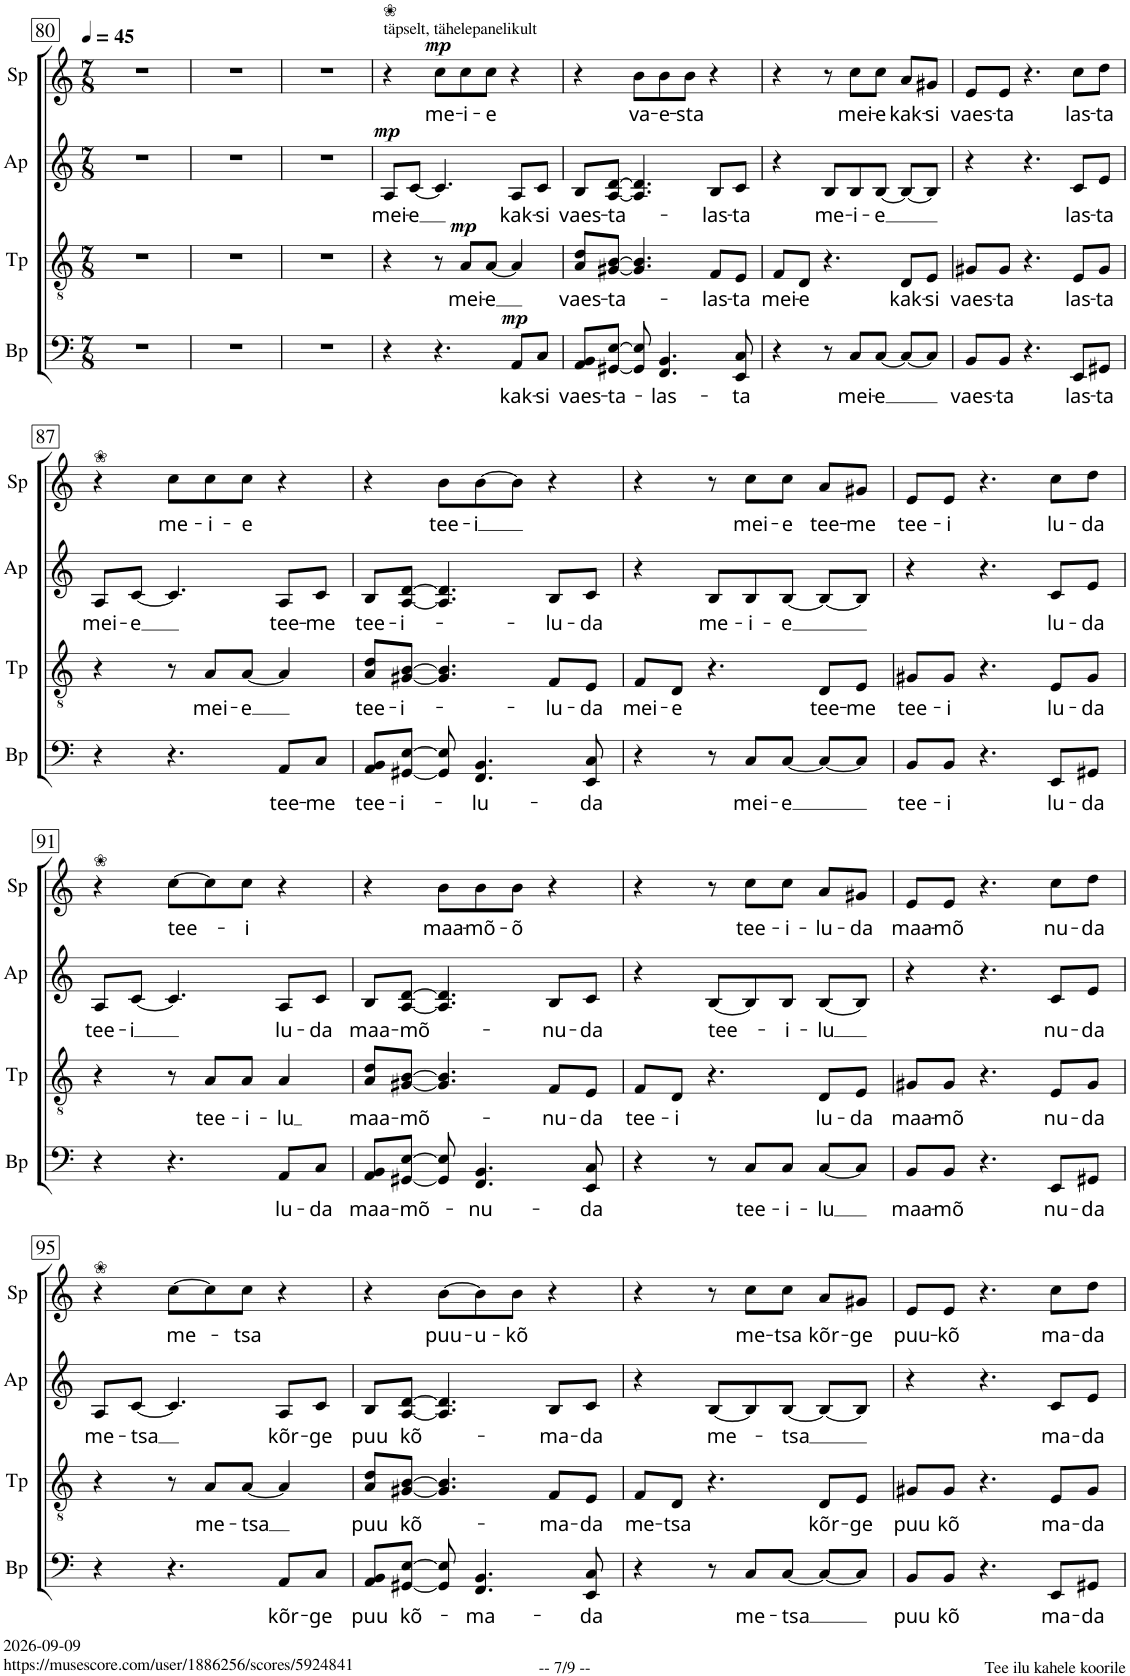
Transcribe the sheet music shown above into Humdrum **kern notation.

**kern	**kern	**dynam	**kern	**text	**dynam	**kern	**text	**dynam	**kern	**text	**dynam	**kern	**text	**dynam
*part5	*part5	*part5	*part4	*part4	*part4	*part3	*part3	*part3	*part2	*part2	*part2	*part1	*part1	*part1
*staff6	*staff5	*staff5/6	*staff4	*staff4	*staff4	*staff3	*staff3	*staff3	*staff2	*staff2	*staff2	*staff1	*staff1	*staff1
*I"Piano	*	*	*I"cp Basso	*	*	*I"cp Tenore	*	*	*I"cp Alto	*	*	*I"cp Soprano	*	*
*I'Pno.	*	*	*	*	*	*	*	*	*	*	*	*I'Sp	*	*
!!LO:PB:g=z
*clefF4	*clefG2	*	*clefF4	*	*	*clefGv2	*	*	*clefG2	*	*	*clefG2	*	*
*	*	*	*	*	*	*	*	*	*Trd1c2	*	*	*	*	*
*k[]	*k[]	*	*k[]	*	*	*k[]	*	*	*k[]	*	*	*k[]	*	*
*M7/8	*M7/8	*	*M7/8	*	*	*M7/8	*	*	*M7/8	*	*	*M7/8	*	*
*MM45	*MM45	*	*MM45	*	*	*MM45	*	*	*MM45	*	*	*MM45	*	*
=80	=80	=80	=80	=80	=80	=80	=80	=80	=80	=80	=80	=80	=80	=80
4D	2..r	.	2..r	.	.	2..r	.	.	2..r	.	.	2..r	.	.
4.D	.	.	.	.	.	.	.	.	.	.	.	.	.	.
4D	.	.	.	.	.	.	.	.	.	.	.	.	.	.
=81	=81	=81	=81	=81	=81	=81	=81	=81	=81	=81	=81	=81	=81	=81
8D/L	2..r	.	2..r	.	.	2..r	.	.	2..r	.	.	2..r	.	.
8BB/J	.	.	.	.	.	.	.	.	.	.	.	.	.	.
8D	.	.	.	.	.	.	.	.	.	.	.	.	.	.
4EE	.	.	.	.	.	.	.	.	.	.	.	.	.	.
8D/L	.	.	.	.	.	.	.	.	.	.	.	.	.	.
8EE/J	.	.	.	.	.	.	.	.	.	.	.	.	.	.
=82	=82	=82	=82	=82	=82	=82	=82	=82	=82	=82	=82	=82	=82	=82
8D/L	2..r	.	2..r	.	.	2..r	.	.	2..r	.	.	2..r	.	.
8BB/J	.	.	.	.	.	.	.	.	.	.	.	.	.	.
8D	.	.	.	.	.	.	.	.	.	.	.	.	.	.
4EE	.	.	.	.	.	.	.	.	.	.	.	.	.	.
8D/L	.	.	.	.	.	.	.	.	.	.	.	.	.	.
8EE/J	.	.	.	.	.	.	.	.	.	.	.	.	.	.
=83	=83	=83	=83	=83	=83	=83	=83	=83	=83	=83	=83	=83	=83	=83
!	!	!	!	!	!	!	!	!	!	!	!	!LO:TX:a:t=❀	!	!
!	!	!	!	!	!	!	!	!	!	!	!	!LO:TX:a:t=täpselt, tähelepanelikult	!	!
!	!	!LO:DY:b=2	!	!	!	!	!	!	!	!LO:LY:b	!	!	!	!
!	!	!LO:DY:n=1:b	!	!	!	!	!	!	!	!	!LO:DY:a	!	!	!
4AA	4r	p p	4r	.	.	4r	.	.	8A/L	mei-	mp	4r	.	.
!	!	!	!	!	!	!	!	!	!	!LO:LY:b	!	!	!	!
.	.	.	.	.	.	.	.	.	[8c/J	e	.	.	.	.
!	!	!	!	!	!	!	!	!	!	!	!	!	!LO:LY:b	!LO:DY:a
8r	4.cc	.	4.r	.	.	8r	.	.	4.c/]	.	.	8cc\L	me-	mp
!	!	!	!	!	!	!	!LO:LY:b	!LO:DY:a	!	!	!	!	!LO:LY:b	!
4A	.	.	.	.	.	8A/L	mei-	mp	.	.	.	8cc\	-i-	.
!	!	!	!	!	!	!	!LO:LY:b	!	!	!	!	!	!LO:LY:b	!
.	.	.	.	.	.	[8A/J	-e	.	.	.	.	8cc\J	-e	.
!	!	!	!	!LO:LY:b	!LO:DY:a	!	!	!	!	!LO:LY:b	!	!	!	!
4AA	4r	.	8AA/L	kak-	mp	4A/]	.	.	8A/L	kak-	.	4r	.	.
!	!	!	!	!LO:LY:b	!	!	!	!	!	!LO:LY:b	!	!	!	!
.	.	.	8C/J	-si	.	.	.	.	8c/J	-si	.	.	.	.
=84	=84	=84	=84	=84	=84	=84	=84	=84	=84	=84	=84	=84	=84	=84
!	!	!	!	!LO:LY:b	!	!	!LO:LY:b	!	!	!LO:LY:b	!	!	!	!
8BB	8a	.	8AA/ 8BB/L	vaes-	.	8A/ 8d/L	vaes-	.	8B/L	vaes-	.	4r	.	.
!	!	!	!	!LO:LY:b	!	!	!LO:LY:b	!	!	!LO:LY:b	!	!	!	!
4EE	4g#X	.	[8GG#X/ [8E/J	-ta-	.	[8G#X/ [8B/J	-ta-	.	[8A/ [8d/J	ta-	.	.	.	.
!	!	!	!	!	!	!	!	!	!	!	!	!	!LO:LY:b	!
.	.	.	8GG#/] 8E/]	.	.	4.G#/] 4.B/]	.	.	4.A/] 4.d/]	.	.	8b\L	va-	.
!	!	!	!	!LO:LY:b	!	!	!	!	!	!	!	!	!LO:LY:b	!
4.BBB	4r	.	4.FF/ 4.BB/	-las-	.	.	.	.	.	.	.	8b\	-e-	.
!	!	!	!	!	!	!	!	!	!	!	!	!	!LO:LY:b	!
.	.	.	.	.	.	.	.	.	.	.	.	8b\J	-sta	.
!	!	!	!	!	!	!	!LO:LY:b	!	!	!LO:LY:b	!	!	!	!
.	4e	.	.	.	.	8F/L	-las-	.	8B/L	-las-	.	4r	.	.
!	!	!	!	!LO:LY:b	!	!	!LO:LY:b	!	!	!LO:LY:b	!	!	!	!
8C	.	.	8EE/ 8C/	-ta	.	8E/J	-ta	.	8c/J	-ta	.	.	.	.
=85	=85	=85	=85	=85	=85	=85	=85	=85	=85	=85	=85	=85	=85	=85
!	!	!	!	!	!	!	!LO:LY:b	!	!	!	!	!	!	!
8FF/L	8d/L	.	4r	.	.	8F/L	mei-	.	4r	.	.	4r	.	.
!	!	!	!	!	!	!	!LO:LY:b	!	!	!	!	!	!	!
8F/J	8f/J	.	.	.	.	8D/J	-e	.	.	.	.	.	.	.
!	!LO:N:vis=4	!	!	!	!	!	!	!	!	!LO:LY:b	!	!	!	!
8r	4.r	.	8r	.	.	4.r	.	.	8B/L	me-	.	8r	.	.
!	!	!	!	!LO:LY:b	!	!	!	!	!	!LO:LY:b	!	!	!LO:LY:b	!
4.D	.	.	8C/L	mei-	.	.	.	.	8B/	-i-	.	8cc\L	mei-	.
!	!	!	!	!LO:LY:b	!	!	!	!	!	!LO:LY:b	!	!	!LO:LY:b	!
.	.	.	[8C/J	-e	.	.	.	.	[8B/J	-e	.	8cc\J	-e	.
!	!	!	!	!	!	!	!LO:LY:b	!	!	!	!	!	!LO:LY:b	!
.	8d/L	.	8C/L_	.	.	8D/L	kak-	.	8B/L_	.	.	8a/L	kak-	.
!	!	!	!	!	!	!	!LO:LY:b	!	!	!	!	!	!LO:LY:b	!
8FF	8f/J	.	8C/J]	.	.	8E/J	-si	.	8B/J]	.	.	8g#X/J	-si	.
=86	=86	=86	=86	=86	=86	=86	=86	=86	=86	=86	=86	=86	=86	=86
!	!	!	!	!LO:LY:b	!	!	!LO:LY:b	!	!	!	!	!	!LO:LY:b	!
8EE	8g#X	.	8BB/L	vaes-	.	8G#X/L	vaes-	.	4r	.	.	8e/L	vaes-	.
!	!	!	!	!LO:LY:b	!	!	!LO:LY:b	!	!	!	!	!	!LO:LY:b	!
4E	2.g#	.	8BB/J	-ta	.	8G#/J	-ta	.	.	.	.	8e/J	-ta	.
.	.	.	4.r	.	.	4.r	.	.	4.r	.	.	4.r	.	.
4.BB	.	.	.	.	.	.	.	.	.	.	.	.	.	.
!	!	!	!	!LO:LY:b	!	!	!LO:LY:b	!	!	!LO:LY:b	!	!	!LO:LY:b	!
.	.	.	8EE/L	las-	.	8E/L	las-	.	8c/L	las-	.	8cc\L	las-	.
!	!	!	!	!LO:LY:b	!	!	!LO:LY:b	!	!	!LO:LY:b	!	!	!LO:LY:b	!
8EE	.	.	8GG#X/J	-ta	.	8G#/J	-ta	.	8e/J	-ta	.	8dd\J	-ta	.
!!LO:LB:g=z
=87	=87	=87	=87	=87	=87	=87	=87	=87	=87	=87	=87	=87	=87	=87
!	!	!	!	!	!	!	!	!	!	!	!	!LO:TX:a:t=❀	!	!
!	!	!	!	!	!	!	!	!	!	!LO:LY:b	!	!	!	!
8AA	2a	.	4r	.	.	4r	.	.	8A/L	mei-	.	4r	.	.
!	!	!	!	!	!	!	!	!	!	!LO:LY:b	!	!	!	!
4F	.	.	.	.	.	.	.	.	[8c/J	e	.	.	.	.
!	!	!	!	!	!	!	!	!	!	!	!	!	!LO:LY:b	!
.	.	.	4.r	.	.	8r	.	.	4.c/]	.	.	8cc\L	me-	.
!	!	!	!	!	!	!	!LO:LY:b	!	!	!	!	!	!LO:LY:b	!
4.E	.	.	.	.	.	8A/L	mei-	.	.	.	.	8cc\	-i-	.
!	!	!	!	!	!	!	!LO:LY:b	!	!	!	!	!	!LO:LY:b	!
.	8r	.	.	.	.	[8A/J	-e	.	.	.	.	8cc\J	-e	.
!	!	!	!	!LO:LY:b	!	!	!	!	!	!LO:LY:b	!	!	!	!
.	4aa	.	8AA/L	tee-	.	4A/]	.	.	8A/L	tee-	.	4r	.	.
!	!	!	!	!LO:LY:b	!	!	!	!	!	!LO:LY:b	!	!	!	!
8AA	.	.	8C/J	-me	.	.	.	.	8c/J	-me	.	.	.	.
=88	=88	=88	=88	=88	=88	=88	=88	=88	=88	=88	=88	=88	=88	=88
!	!	!	!	!LO:LY:b	!	!	!LO:LY:b	!	!	!LO:LY:b	!	!	!	!
8BB	8bb	.	8AA/ 8BB/L	tee-	.	8A/ 8d/L	tee-	.	8B/L	tee-	.	4r	.	.
!	!	!	!	!LO:LY:b	!	!	!LO:LY:b	!	!	!LO:LY:b	!	!	!	!
4F	4ee	.	[8GG#X/ [8E/J	-i-	.	[8G#X/ [8B/J	-i-	.	[8A/ [8d/J	i-	.	.	.	.
!	!	!	!	!	!	!	!	!	!	!	!	!	!LO:LY:b	!
.	.	.	8GG#/] 8E/]	.	.	4.G#/] 4.B/]	.	.	4.A/] 4.d/]	.	.	8b\L	tee-	.
!	!	!	!	!LO:LY:b	!	!	!	!	!	!	!	!	!LO:LY:b	!
4.E	4.b	.	4.FF/ 4.BB/	lu-	.	.	.	.	.	.	.	[8b\	-i	.
.	.	.	.	.	.	.	.	.	.	.	.	8b\J]	.	.
!	!	!	!	!	!	!	!LO:LY:b	!	!	!LO:LY:b	!	!	!	!
.	.	.	.	.	.	8F/L	-lu-	.	8B/L	-lu-	.	4r	.	.
!	!	!	!	!LO:LY:b	!	!	!LO:LY:b	!	!	!LO:LY:b	!	!	!	!
8BB	8cc	.	8EE/ 8C/	-da	.	8E/J	-da	.	8c/J	-da	.	.	.	.
=89	=89	=89	=89	=89	=89	=89	=89	=89	=89	=89	=89	=89	=89	=89
!	!	!	!	!	!	!	!LO:LY:b	!	!	!	!	!	!	!
8C	8ff	.	4r	.	.	8F/L	mei-	.	4r	.	.	4r	.	.
!	!	!	!	!	!	!	!LO:LY:b	!	!	!	!	!	!	!
4F	4ff	.	.	.	.	8D/J	-e	.	.	.	.	.	.	.
!	!	!	!	!	!	!	!	!	!	!LO:LY:b	!	!	!	!
.	.	.	8r	.	.	4.r	.	.	8B/L	me-	.	8r	.	.
!	!	!	!	!LO:LY:b	!	!	!	!	!	!LO:LY:b	!	!	!LO:LY:b	!
4.E	4.dd	.	8C/L	mei-	.	.	.	.	8B/	-i-	.	8cc\L	mei-	.
!	!	!	!	!LO:LY:b	!	!	!	!	!	!LO:LY:b	!	!	!LO:LY:b	!
.	.	.	[8C/J	-e	.	.	.	.	[8B/J	-e	.	8cc\J	-e	.
!	!	!	!	!	!	!	!LO:LY:b	!	!	!	!	!	!LO:LY:b	!
.	.	.	8C/L_	.	.	8D/L	tee-	.	8B/L_	.	.	8a/L	tee-	.
!	!	!	!	!	!	!	!LO:LY:b	!	!	!	!	!	!LO:LY:b	!
8AA	8f	.	8C/J]	.	.	8E/J	-me	.	8B/J]	.	.	8g#X/J	-me	.
=90	=90	=90	=90	=90	=90	=90	=90	=90	=90	=90	=90	=90	=90	=90
!	!	!	!	!LO:LY:b	!	!	!LO:LY:b	!	!	!	!	!	!LO:LY:b	!
8GG#X	8ee	.	8BB/L	tee-	.	8G#X/L	tee-	.	4r	.	.	8e/L	tee-	.
!	!	!	!	!LO:LY:b	!	!	!LO:LY:b	!	!	!	!	!	!LO:LY:b	!
4F	4ee	.	8BB/J	-i	.	8G#/J	-i	.	.	.	.	8e/J	-i	.
.	.	.	4.r	.	.	4.r	.	.	4.r	.	.	4.r	.	.
4.E	4.bb	.	.	.	.	.	.	.	.	.	.	.	.	.
!	!	!	!	!LO:LY:b	!	!	!LO:LY:b	!	!	!LO:LY:b	!	!	!LO:LY:b	!
.	.	.	8EE/L	lu-	.	8E/L	lu-	.	8c/L	lu-	.	8cc\L	lu-	.
!	!	!	!	!LO:LY:b	!	!	!LO:LY:b	!	!	!LO:LY:b	!	!	!LO:LY:b	!
8EEE	8ee	.	8GG#X/J	-da	.	8G#/J	-da	.	8e/J	-da	.	8dd\J	-da	.
!!LO:LB:g=z
=91	=91	=91	=91	=91	=91	=91	=91	=91	=91	=91	=91	=91	=91	=91
!	!	!	!	!	!	!	!	!	!	!	!	!LO:TX:a:t=❀	!	!
!	!	!	!	!	!	!	!	!	!	!LO:LY:b	!	!	!	!
8AAA	2..r	.	4r	.	.	4r	.	.	8A/L	tee-	.	4r	.	.
!	!	!	!	!	!	!	!	!	!	!LO:LY:b	!	!	!	!
4FF	.	.	.	.	.	.	.	.	[8c/J	-i	.	.	.	.
!	!	!	!	!	!	!	!	!	!	!	!	!	!LO:LY:b	!
.	.	.	4.r	.	.	8r	.	.	4.c/]	.	.	[8cc\L	tee-	.
!	!	!	!	!	!	!	!LO:LY:b	!	!	!	!	!	!	!
4.EE	.	.	.	.	.	8A/L	tee-	.	.	.	.	8cc\]	.	.
!	!	!	!	!	!	!	!LO:LY:b	!	!	!	!	!	!LO:LY:b	!
.	.	.	.	.	.	8A/J	-i-	.	.	.	.	8cc\J	-i	.
!	!	!	!	!LO:LY:b	!	!	!LO:LY:b	!	!	!LO:LY:b	!	!	!	!
.	.	.	8AA/L	lu-	.	4A/	-lu	.	8A/L	lu-	.	4r	.	.
!	!	!	!	!LO:LY:b	!	!	!	!	!	!LO:LY:b	!	!	!	!
8AAA	.	.	8C/J	-da	.	.	.	.	8c/J	-da	.	.	.	.
=92	=92	=92	=92	=92	=92	=92	=92	=92	=92	=92	=92	=92	=92	=92
!	!	!	!	!LO:LY:b	!	!	!LO:LY:b	!	!	!LO:LY:b	!	!	!	!
8BBB	2..r	.	8AA/ 8BB/L	maa-	.	8A/ 8d/L	maa-	.	8B/L	maa-	.	4r	.	.
!	!	!	!	!LO:LY:b	!	!	!LO:LY:b	!	!	!LO:LY:b	!	!	!	!
4FF	.	.	[8GG#X/ [8E/J	-mõ-	.	[8G#X/ [8B/J	-mõ-	.	[8A/ [8d/J	mõ-	.	.	.	.
!	!	!	!	!	!	!	!	!	!	!	!	!	!LO:LY:b	!
.	.	.	8GG#/] 8E/]	.	.	4.G#/] 4.B/]	.	.	4.A/] 4.d/]	.	.	8b\L	maa-	.
!	!	!	!	!LO:LY:b	!	!	!	!	!	!	!	!	!LO:LY:b	!
4.EE	.	.	4.FF/ 4.BB/	nu-	.	.	.	.	.	.	.	8b\	-mõ-	.
!	!	!	!	!	!	!	!	!	!	!	!	!	!LO:LY:b	!
.	.	.	.	.	.	.	.	.	.	.	.	8b\J	-õ	.
!	!	!	!	!	!	!	!LO:LY:b	!	!	!LO:LY:b	!	!	!	!
.	.	.	.	.	.	8F/L	-nu-	.	8B/L	-nu-	.	4r	.	.
!	!	!	!	!LO:LY:b	!	!	!LO:LY:b	!	!	!LO:LY:b	!	!	!	!
8BBB	.	.	8EE/ 8C/	-da	.	8E/J	-da	.	8c/J	-da	.	.	.	.
=93	=93	=93	=93	=93	=93	=93	=93	=93	=93	=93	=93	=93	=93	=93
!	!	!	!	!	!	!	!LO:LY:b	!	!	!	!	!	!	!
8CC	2..r	.	4r	.	.	8F/L	tee-	.	4r	.	.	4r	.	.
!	!	!	!	!	!	!	!LO:LY:b	!	!	!	!	!	!	!
4FF	.	.	.	.	.	8D/J	-i	.	.	.	.	.	.	.
!	!	!	!	!	!	!	!	!	!	!LO:LY:b	!	!	!	!
.	.	.	8r	.	.	4.r	.	.	[8B/L	tee-	.	8r	.	.
!	!	!	!	!LO:LY:b	!	!	!	!	!	!	!	!	!LO:LY:b	!
4.EE	.	.	8C/L	tee-	.	.	.	.	8B/]	.	.	8cc\L	tee-	.
!	!	!	!	!LO:LY:b	!	!	!	!	!	!LO:LY:b	!	!	!LO:LY:b	!
.	.	.	8C/J	-i-	.	.	.	.	8B/J	-i-	.	8cc\J	-i-	.
!	!	!	!	!LO:LY:b	!	!	!LO:LY:b	!	!	!LO:LY:b	!	!	!LO:LY:b	!
.	.	.	[8C/L	-lu	.	8D/L	lu-	.	[8B/L	-lu	.	8a/L	-lu-	.
!	!	!	!	!	!	!	!LO:LY:b	!	!	!	!	!	!LO:LY:b	!
8AAA	.	.	8C/J]	.	.	8E/J	-da	.	8B/J]	.	.	8g#X/J	-da	.
=94	=94	=94	=94	=94	=94	=94	=94	=94	=94	=94	=94	=94	=94	=94
!	!	!	!	!LO:LY:b	!	!	!LO:LY:b	!	!	!	!	!	!LO:LY:b	!
8GGG#X	2..r	.	8BB/L	maa-	.	8G#X/L	maa-	.	4r	.	.	8e/L	maa-	.
!	!	!	!	!LO:LY:b	!	!	!LO:LY:b	!	!	!	!	!	!LO:LY:b	!
4FF	.	.	8BB/J	-mõ	.	8G#/J	-mõ	.	.	.	.	8e/J	-mõ	.
.	.	.	4.r	.	.	4.r	.	.	4.r	.	.	4.r	.	.
4.EE	.	.	.	.	.	.	.	.	.	.	.	.	.	.
!	!	!	!	!LO:LY:b	!	!	!LO:LY:b	!	!	!LO:LY:b	!	!	!LO:LY:b	!
.	.	.	8EE/L	nu-	.	8E/L	nu-	.	8c/L	nu-	.	8cc\L	nu-	.
!	!	!	!	!LO:LY:b	!	!	!LO:LY:b	!	!	!LO:LY:b	!	!	!LO:LY:b	!
8EE	.	.	8GG#X/J	-da	.	8G#/J	-da	.	8e/J	-da	.	8dd\J	-da	.
!!LO:LB:g=z
=95	=95	=95	=95	=95	=95	=95	=95	=95	=95	=95	=95	=95	=95	=95
!	!	!	!	!	!	!	!	!	!	!	!	!LO:TX:a:t=❀	!	!
!	!	!	!	!	!	!	!	!	!	!LO:LY:b	!	!	!	!
8AA	2..r	.	4r	.	.	4r	.	.	8A/L	me-	.	4r	.	.
!	!	!	!	!	!	!	!	!	!	!LO:LY:b	!	!	!	!
4F	.	.	.	.	.	.	.	.	[8c/J	tsa	.	.	.	.
!	!	!	!	!	!	!	!	!	!	!	!	!	!LO:LY:b	!
.	.	.	4.r	.	.	8r	.	.	4.c/]	.	.	[8cc\L	me-	.
!	!	!	!	!	!	!	!LO:LY:b	!	!	!	!	!	!	!
4.E	.	.	.	.	.	8A/L	me-	.	.	.	.	8cc\]	.	.
!	!	!	!	!	!	!	!LO:LY:b	!	!	!	!	!	!LO:LY:b	!
.	.	.	.	.	.	[8A/J	-tsa	.	.	.	.	8cc\J	-tsa	.
!	!	!	!	!LO:LY:b	!	!	!	!	!	!LO:LY:b	!	!	!	!
.	.	.	8AA/L	kõr-	.	4A/]	.	.	8A/L	kõr-	.	4r	.	.
!	!	!	!	!LO:LY:b	!	!	!	!	!	!LO:LY:b	!	!	!	!
8AA	.	.	8C/J	-ge	.	.	.	.	8c/J	-ge	.	.	.	.
=96	=96	=96	=96	=96	=96	=96	=96	=96	=96	=96	=96	=96	=96	=96
!	!	!	!	!LO:LY:b	!	!	!LO:LY:b	!	!	!LO:LY:b	!	!	!	!
8BB	2..r	.	8AA/ 8BB/L	puu	.	8A/ 8d/L	puu	.	8B/L	puu	.	4r	.	.
!	!	!	!	!LO:LY:b	!	!	!LO:LY:b	!	!	!LO:LY:b	!	!	!	!
4F	.	.	[8GG#X/ [8E/J	kõ-	.	[8G#X/ [8B/J	kõ-	.	[8A/ [8d/J	kõ-	.	.	.	.
!	!	!	!	!	!	!	!	!	!	!	!	!	!LO:LY:b	!
.	.	.	8GG#/] 8E/]	.	.	4.G#/] 4.B/]	.	.	4.A/] 4.d/]	.	.	[8b\L	puu-	.
!	!	!	!	!LO:LY:b	!	!	!	!	!	!	!	!	!LO:LY:b	!
4.E	.	.	4.FF/ 4.BB/	ma-	.	.	.	.	.	.	.	8b\]	-u-	.
!	!	!	!	!	!	!	!	!	!	!	!	!	!LO:LY:b	!
.	.	.	.	.	.	.	.	.	.	.	.	8b\J	-kõ	.
!	!	!	!	!	!	!	!LO:LY:b	!	!	!LO:LY:b	!	!	!	!
.	.	.	.	.	.	8F/L	-ma-	.	8B/L	-ma-	.	4r	.	.
!	!	!	!	!LO:LY:b	!	!	!LO:LY:b	!	!	!LO:LY:b	!	!	!	!
8BB	.	.	8EE/ 8C/	-da	.	8E/J	-da	.	8c/J	-da	.	.	.	.
=97	=97	=97	=97	=97	=97	=97	=97	=97	=97	=97	=97	=97	=97	=97
!	!	!	!	!	!	!	!LO:LY:b	!	!	!	!	!	!	!
8C	2..r	.	4r	.	.	8F/L	me-	.	4r	.	.	4r	.	.
!	!	!	!	!	!	!	!LO:LY:b	!	!	!	!	!	!	!
4F	.	.	.	.	.	8D/J	-tsa	.	.	.	.	.	.	.
!	!	!	!	!	!	!	!	!	!	!LO:LY:b	!	!	!	!
.	.	.	8r	.	.	4.r	.	.	[8B/L	me-	.	8r	.	.
!	!	!	!	!LO:LY:b	!	!	!	!	!	!	!	!	!LO:LY:b	!
4.E	.	.	8C/L	me-	.	.	.	.	8B/]	.	.	8cc\L	-me-	.
!	!	!	!	!LO:LY:b	!	!	!	!	!	!LO:LY:b	!	!	!LO:LY:b	!
.	.	.	[8C/J	-tsa	.	.	.	.	[8B/J	-tsa	.	8cc\J	-tsa	.
!	!	!	!	!	!	!	!LO:LY:b	!	!	!	!	!	!LO:LY:b	!
.	.	.	8C/L_	.	.	8D/L	kõr-	.	8B/L_	.	.	8a/L	kõr-	.
!	!	!	!	!	!	!	!LO:LY:b	!	!	!	!	!	!LO:LY:b	!
8AA	.	.	8C/J]	.	.	8E/J	-ge	.	8B/J]	.	.	8g#X/J	-ge	.
=98	=98	=98	=98	=98	=98	=98	=98	=98	=98	=98	=98	=98	=98	=98
!	!	!	!	!LO:LY:b	!	!	!LO:LY:b	!	!	!	!	!	!LO:LY:b	!
8GG#X	2..r	.	8BB/L	puu	.	8G#X/L	puu	.	4r	.	.	8e/L	puu-	.
!	!	!	!	!LO:LY:b	!	!	!LO:LY:b	!	!	!	!	!	!LO:LY:b	!
4F	.	.	8BB/J	kõ	.	8G#/J	kõ	.	.	.	.	8e/J	-kõ	.
.	.	.	4.r	.	.	4.r	.	.	4.r	.	.	4.r	.	.
4.E	.	.	.	.	.	.	.	.	.	.	.	.	.	.
!	!	!	!	!LO:LY:b	!	!	!LO:LY:b	!	!	!LO:LY:b	!	!	!LO:LY:b	!
.	.	.	8EE/L	ma-	.	8E/L	ma-	.	8c/L	ma-	.	8cc\L	ma-	.
!	!	!	!	!LO:LY:b	!	!	!LO:LY:b	!	!	!LO:LY:b	!	!	!LO:LY:b	!
8EE	.	.	8GG#X/J	-da	.	8G#/J	-da	.	8e/J	-da	.	8dd\J	-da	.
=	=	=	=	=	=	=	=	=	=	=	=	=	=	=
*-	*-	*-	*-	*-	*-	*-	*-	*-	*-	*-	*-	*-	*-	*-
